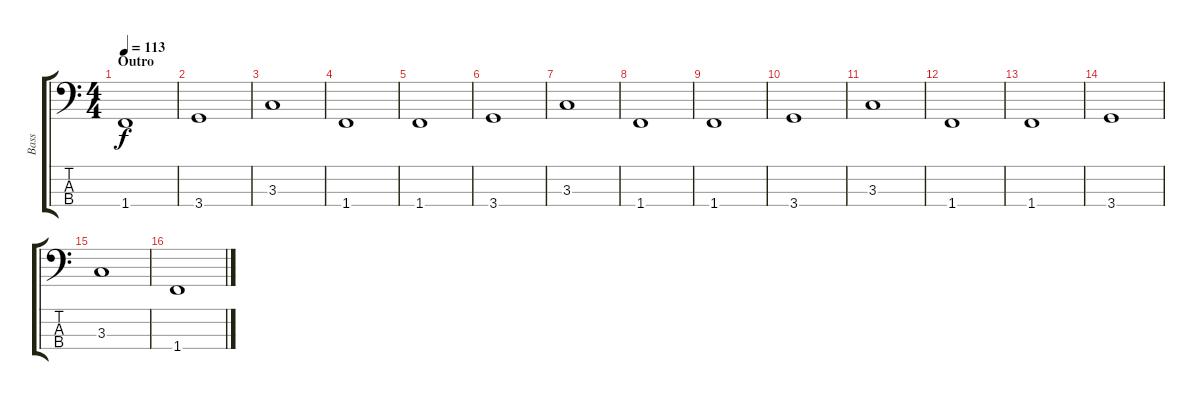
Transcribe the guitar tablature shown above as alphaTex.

\track ("Bass" "Bass") {instrument electricbassfinger}
\staff {score tabs}
\tuning (G2 D2 A1 E1) {hide}
\ts (4 4)
\section ("" "Outro")
\tempo 113
\clef f4
\ks c
1.4.1{dy f} |
3.4.1 |
3.3.1 |
1.4.1 |
1.4.1 |
3.4.1 |
3.3.1 |
1.4.1 |
1.4.1 |
3.4.1 |
3.3.1 |
1.4.1 |
1.4.1 |
3.4.1 |
3.3.1 |
1.4.1
